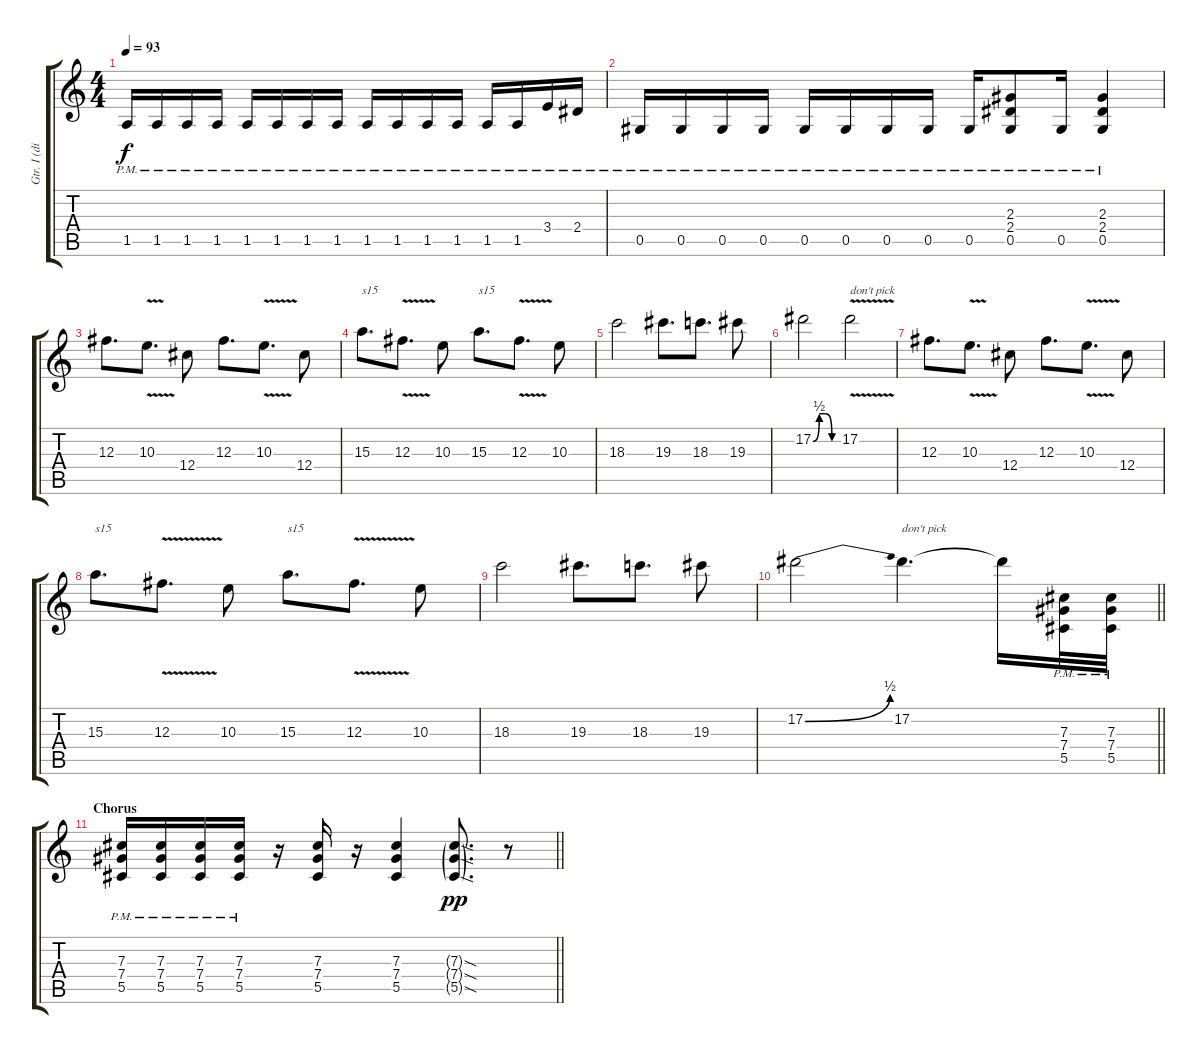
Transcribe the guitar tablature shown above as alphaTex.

\track ("Gtr. I (dist)" "Gtr. I (di") {instrument distortionguitar}
\staff {score tabs}
\tuning (Eb4 Bb3 Gb3 Db3 Ab2 Eb2) {hide}
\ts (4 4)
\tempo 93
\clef g2
\ks c
1.5{pm}.16{dy f} 1.5{pm}.16 1.5{pm}.16 1.5{pm}.16 1.5{pm}.16 1.5{pm}.16 1.5{pm}.16 1.5{pm}.16 1.5{pm}.16 1.5{pm}.16 1.5{pm}.16 1.5{pm}.16 1.5{pm}.16 1.5{pm}.16 3.4{pm}.16 2.4{pm}.16 |
0.5{pm}.16 0.5{pm}.16 0.5{pm}.16 0.5{pm}.16 0.5{pm}.16 0.5{pm}.16 0.5{pm}.16 0.5{pm}.16 0.5{pm}.16 (2.3 2.4 0.5{pm}).8 0.5{pm}.16 (2.3 2.4 0.5{pm}).4 |
12.3.8{d} 10.3{v}.8{d} 12.4.8 12.3.8{d} 10.3{v}.8{d} 12.4.8 |
15.3.8{d txt "s15"} 12.3{v}.8{d} 10.3.8 15.3.8{d txt "s15"} 12.3{v}.8{d} 10.3.8 |
18.3.2 19.3.8{d} 18.3.8{d} 19.3.8 |
17.2{be (custom 0 0 15 2 30 2 45 0 60 0)}.2 17.2{v}.2{txt "don't pick"} |
12.3.8{d} 10.3{v}.8{d} 12.4.8 12.3.8{d} 10.3{v}.8{d} 12.4.8 |
15.3.8{d txt "s15"} 12.3{v}.8{d} 10.3.8 15.3.8{d txt "s15"} 12.3{v}.8{d} 10.3.8 |
18.3.2 19.3.8{d} 18.3.8{d} 19.3.8 |
\barLineRight lightlight
17.2{be (bend 0 0 60 2)}.2 17.2.4{d txt "don't pick"} 17.2{t}.16 (7.3{pm} 7.4{pm} 5.5{pm}).32 (7.3{pm} 7.4{pm} 5.5{pm}).32 |
\section ("" "Chorus")
\barLineRight lightlight
(7.3{pm} 7.4{pm} 5.5{pm}).16 (7.3{pm} 7.4{pm} 5.5{pm}).16 (7.3{pm} 7.4{pm} 5.5{pm}).16 (7.3{pm} 7.4{pm} 5.5{pm}).16 r.16 (7.3 7.4 5.5).16 r.16 (7.3 7.4 5.5).4 (7.3{sod g} 7.4{sod g} 5.5{sod g}).8{d dy pp} r.8
